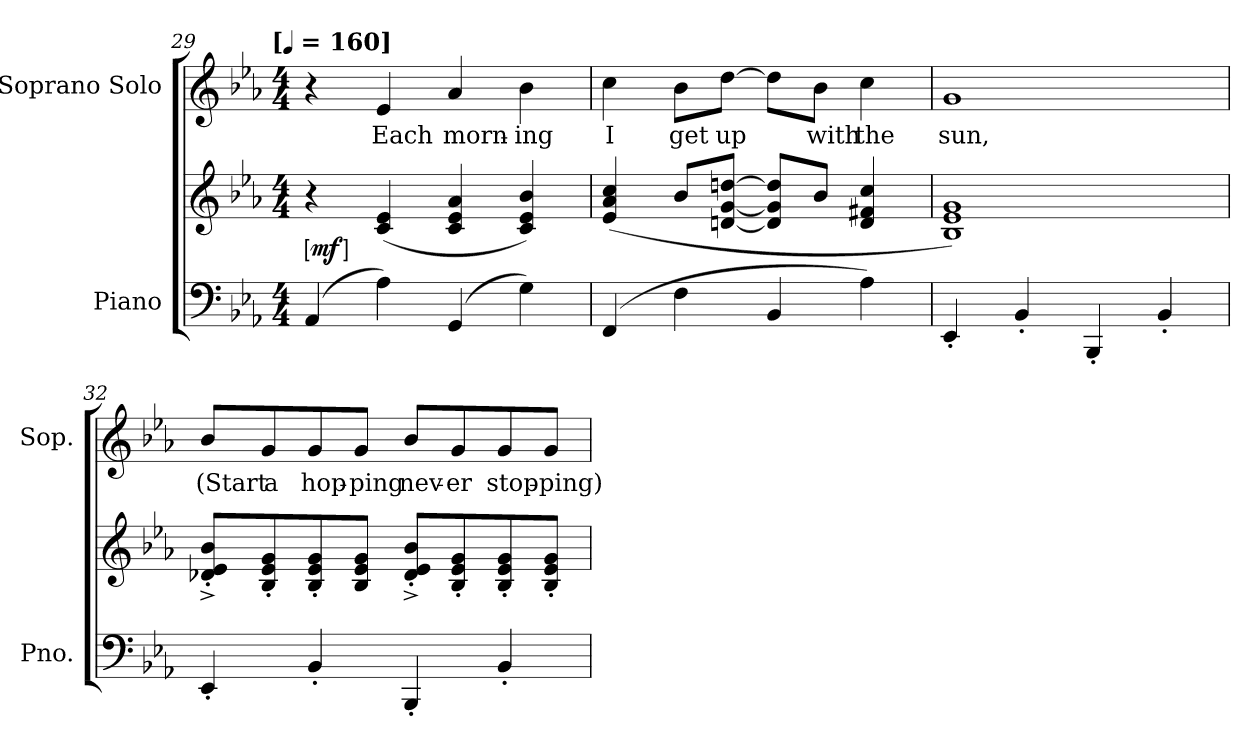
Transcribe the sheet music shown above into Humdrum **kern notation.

**kern	**kern	**dynam	**kern	**text
*part2	*part2	*part2	*part1	*part1
*staff3	*staff2	*staff2/3	*staff1	*staff1
*I"Piano	*	*	*I"Soprano Solo	*
*I'Pno.	*	*	*I'Sop.	*
*clefF4	*clefG2	*	*clefG2	*
*k[b-e-a-]	*k[b-e-a-]	*	*k[b-e-a-]	*
*E-:	*E-:	*	*E-:	*
!!LO:TX:omd:t=[[quarter] = 160]
*M4/4	*M4/4	*	*M4/4	*
*MM160	*MM160	*	*MM160	*
=29	=29	=29	=29	=29
!	!	!LO:DY:ed=brack	!	!
(4AA-	4r	mf	4r	.
4A-)	(>4c 4e-	.	4e-	Each
(4GG	4c 4e- 4a-	.	4a-	morn-
4G)	4c 4e- 4b-)	.	4b-	-ing
=30	=30	=30	=30	=30
(4FF	(4e- 4a- 4cc	.	4cc	I
4F	8b-L	.	8b-L	get
.	[8dni [8g [8ddniJ	.	[8ddJ	up
4BB-	8d] 8g] 8dd]L	.	8ddL]	.
.	8b-J	.	8b-J	with
4A-)	4d 4f#X 4cc	.	4cc	the
=31	=31	=31	=31	=31
4EE-'	1B- 1e- 1g)	.	1g	sun,
4BB-'	.	.	.	.
4BBB-'	.	.	.	.
4BB-'	.	.	.	.
=32	=32	=32	=32	=32
4EE-'	8d-X'^ 8e-'^ 8b-'^L	.	8b-L	(Start
.	8B-' 8e-' 8g'	.	8g	a
4BB-'	8B-' 8e-' 8g'	.	8g	hop-
.	8B- 8e- 8gJ	.	8gJ	-ping
4BBB-'	8d-'^ 8e-'^ 8b-'^L	.	8b-L	nev-
.	8B-' 8e-' 8g'	.	8g	-er
4BB-'	8B-' 8e-' 8g'	.	8g	stop-
.	8B-' 8e-' 8g'J	.	8gJ	-ping)
=	=	=	=	=
*-	*-	*-	*-	*-
